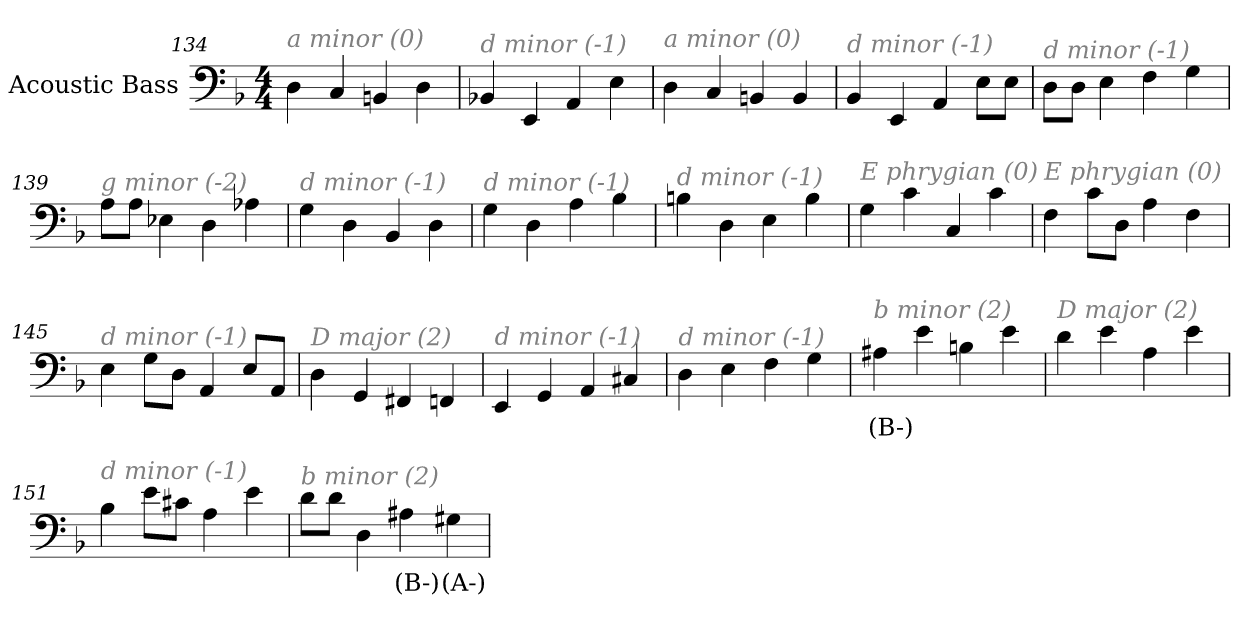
**kern	**text
*part1	*part1
*staff1	*staff1
*I"Acoustic Bass	*
*clefF4	*
*ITrd7c12	*
*k[b-]	*
*F:	*
*M4/4	*
=134	=134
!LO:TX:i:color=#808080:t=a minor (0)	!
4DD	.
4CC	.
4BBBn	.
4DD	.
=135	=135
!LO:TX:i:color=#808080:t=d minor (-1)	!
4BBB-X	.
4EEE	.
4AAA	.
4EE	.
=136	=136
!LO:TX:i:color=#808080:t=a minor (0)	!
4DD	.
4CC	.
4BBBn	.
4BBB	.
=137	=137
!LO:TX:i:color=#808080:t=d minor (-1)	!
4BBB-	.
4EEE	.
4AAA	.
8EEL	.
8EEJ	.
=138	=138
!LO:TX:i:color=#808080:t=d minor (-1)	!
8DDL	.
8DDJ	.
4EE	.
4FF	.
4GG	.
=139	=139
!LO:TX:i:color=#808080:t=g minor (-2)	!
8AAL	.
8AAJ	.
4EE-X	.
4DD	.
4AA-X	.
=140	=140
!LO:TX:i:color=#808080:t=d minor (-1)	!
4GG	.
4DD	.
4BBB-	.
4DD	.
=141	=141
!LO:TX:i:color=#808080:t=d minor (-1)	!
4GG	.
4DD	.
4AA	.
4BB-	.
=142	=142
!LO:TX:i:color=#808080:t=d minor (-1)	!
4BBn	.
4DD	.
4EE	.
4BB	.
=143	=143
!LO:TX:i:color=#808080:t=E phrygian (0)	!
4GG	.
4C	.
4CC	.
4C	.
=144	=144
!LO:TX:i:color=#808080:t=E phrygian (0)	!
4FF	.
8CL	.
8DDJ	.
4AA	.
4FF	.
=145	=145
!LO:TX:i:color=#808080:t=d minor (-1)	!
4EE	.
8GGL	.
8DDJ	.
4AAA	.
8EEL	.
8AAAJ	.
=146	=146
!LO:TX:i:color=#808080:t=D major (2)	!
4DD	.
4GGG	.
4FFF#X	.
4FFFn	.
=147	=147
!LO:TX:i:color=#808080:t=d minor (-1)	!
4EEE	.
4GGG	.
4AAA	.
4CC#X	.
=148	=148
!LO:TX:i:color=#808080:t=d minor (-1)	!
4DD	.
4EE	.
4FF	.
4GG	.
=149	=149
!LO:TX:i:color=#808080:t=b minor (2)	!
4AA#Xi	(B-)
4E	.
4BBn	.
4E	.
=150	=150
!LO:TX:i:color=#808080:t=D major (2)	!
4D	.
4E	.
4AA	.
4E	.
=151	=151
!LO:TX:i:color=#808080:t=d minor (-1)	!
4BB-	.
8EL	.
8C#XJ	.
4AA	.
4E	.
=152	=152
!LO:TX:i:color=#808080:t=b minor (2)	!
8DL	.
8DJ	.
4DD	.
4AA#Xi	(B-)
4GG#Xi	(A-)
=	=
*-	*-
